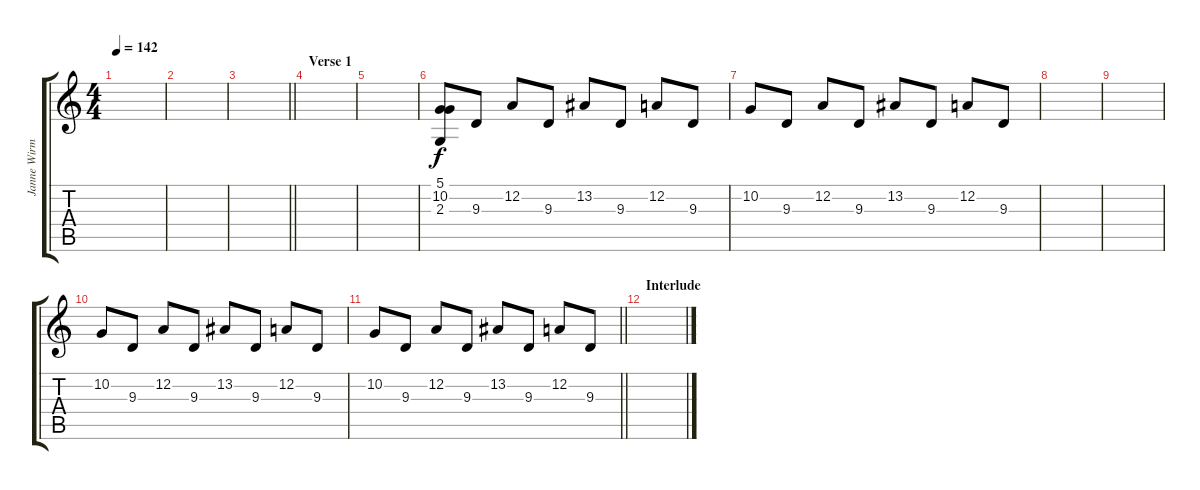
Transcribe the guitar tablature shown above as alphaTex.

\track ("Janne Wirman (verse)" "Janne Wirm") {instrument tremolostrings}
\staff {score tabs}
\tuning (D4 A3 F3 C3 G2 D2) {hide}
\ts (4 4)
\tempo 142
\clef g2
\ks c
|
|
\barLineRight lightlight
|
\section ("" "Verse 1")
|
|
(5.1 10.2 2.3).8 9.3.8 12.2.8 9.3.8 13.2.8 9.3.8 12.2.8 9.3.8 |
10.2.8 9.3.8 12.2.8 9.3.8 13.2.8 9.3.8 12.2.8 9.3.8 |
|
|
10.2.8 9.3.8 12.2.8 9.3.8 13.2.8 9.3.8 12.2.8 9.3.8 |
\barLineRight lightlight
10.2.8 9.3.8 12.2.8 9.3.8 13.2.8 9.3.8 12.2.8 9.3.8 |
\section ("" "Interlude")
